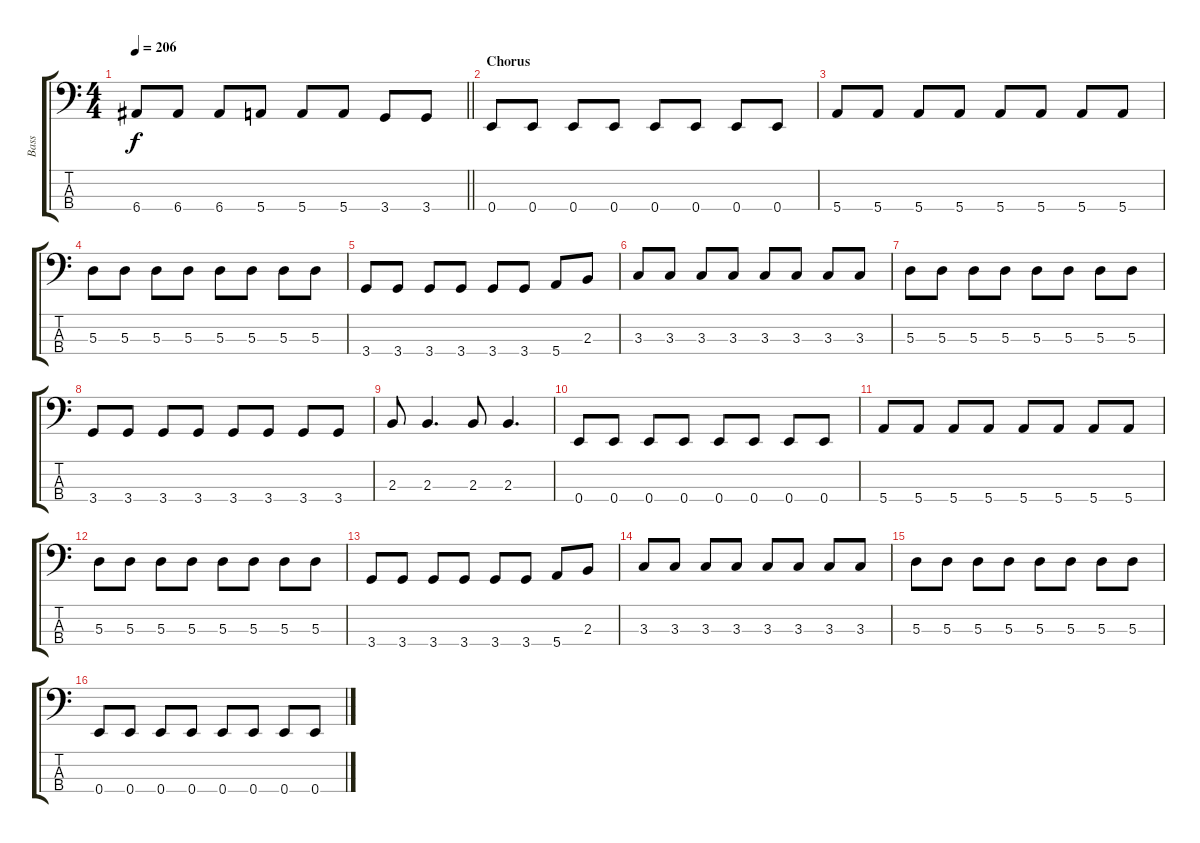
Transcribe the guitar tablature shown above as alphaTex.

\track ("Bass" "Bass") {instrument electricbassfinger}
\staff {score tabs}
\tuning (G2 D2 A1 E1) {hide}
\ts (4 4)
\tempo 206
\clef f4
\barLineRight lightlight
\ks c
6.4.8{dy f} 6.4.8 6.4.8 5.4.8 5.4.8 5.4.8 3.4.8 3.4.8 |
\section ("" "Chorus")
0.4.8 0.4.8 0.4.8 0.4.8 0.4.8 0.4.8 0.4.8 0.4.8 |
5.4.8 5.4.8 5.4.8 5.4.8 5.4.8 5.4.8 5.4.8 5.4.8 |
5.3.8 5.3.8 5.3.8 5.3.8 5.3.8 5.3.8 5.3.8 5.3.8 |
3.4.8 3.4.8 3.4.8 3.4.8 3.4.8 3.4.8 5.4.8 2.3.8 |
3.3.8 3.3.8 3.3.8 3.3.8 3.3.8 3.3.8 3.3.8 3.3.8 |
5.3.8 5.3.8 5.3.8 5.3.8 5.3.8 5.3.8 5.3.8 5.3.8 |
3.4.8 3.4.8 3.4.8 3.4.8 3.4.8 3.4.8 3.4.8 3.4.8 |
2.3.8 2.3.4{d} 2.3.8 2.3.4{d} |
0.4.8 0.4.8 0.4.8 0.4.8 0.4.8 0.4.8 0.4.8 0.4.8 |
5.4.8 5.4.8 5.4.8 5.4.8 5.4.8 5.4.8 5.4.8 5.4.8 |
5.3.8 5.3.8 5.3.8 5.3.8 5.3.8 5.3.8 5.3.8 5.3.8 |
3.4.8 3.4.8 3.4.8 3.4.8 3.4.8 3.4.8 5.4.8 2.3.8 |
3.3.8 3.3.8 3.3.8 3.3.8 3.3.8 3.3.8 3.3.8 3.3.8 |
5.3.8 5.3.8 5.3.8 5.3.8 5.3.8 5.3.8 5.3.8 5.3.8 |
0.4.8 0.4.8 0.4.8 0.4.8 0.4.8 0.4.8 0.4.8 0.4.8
